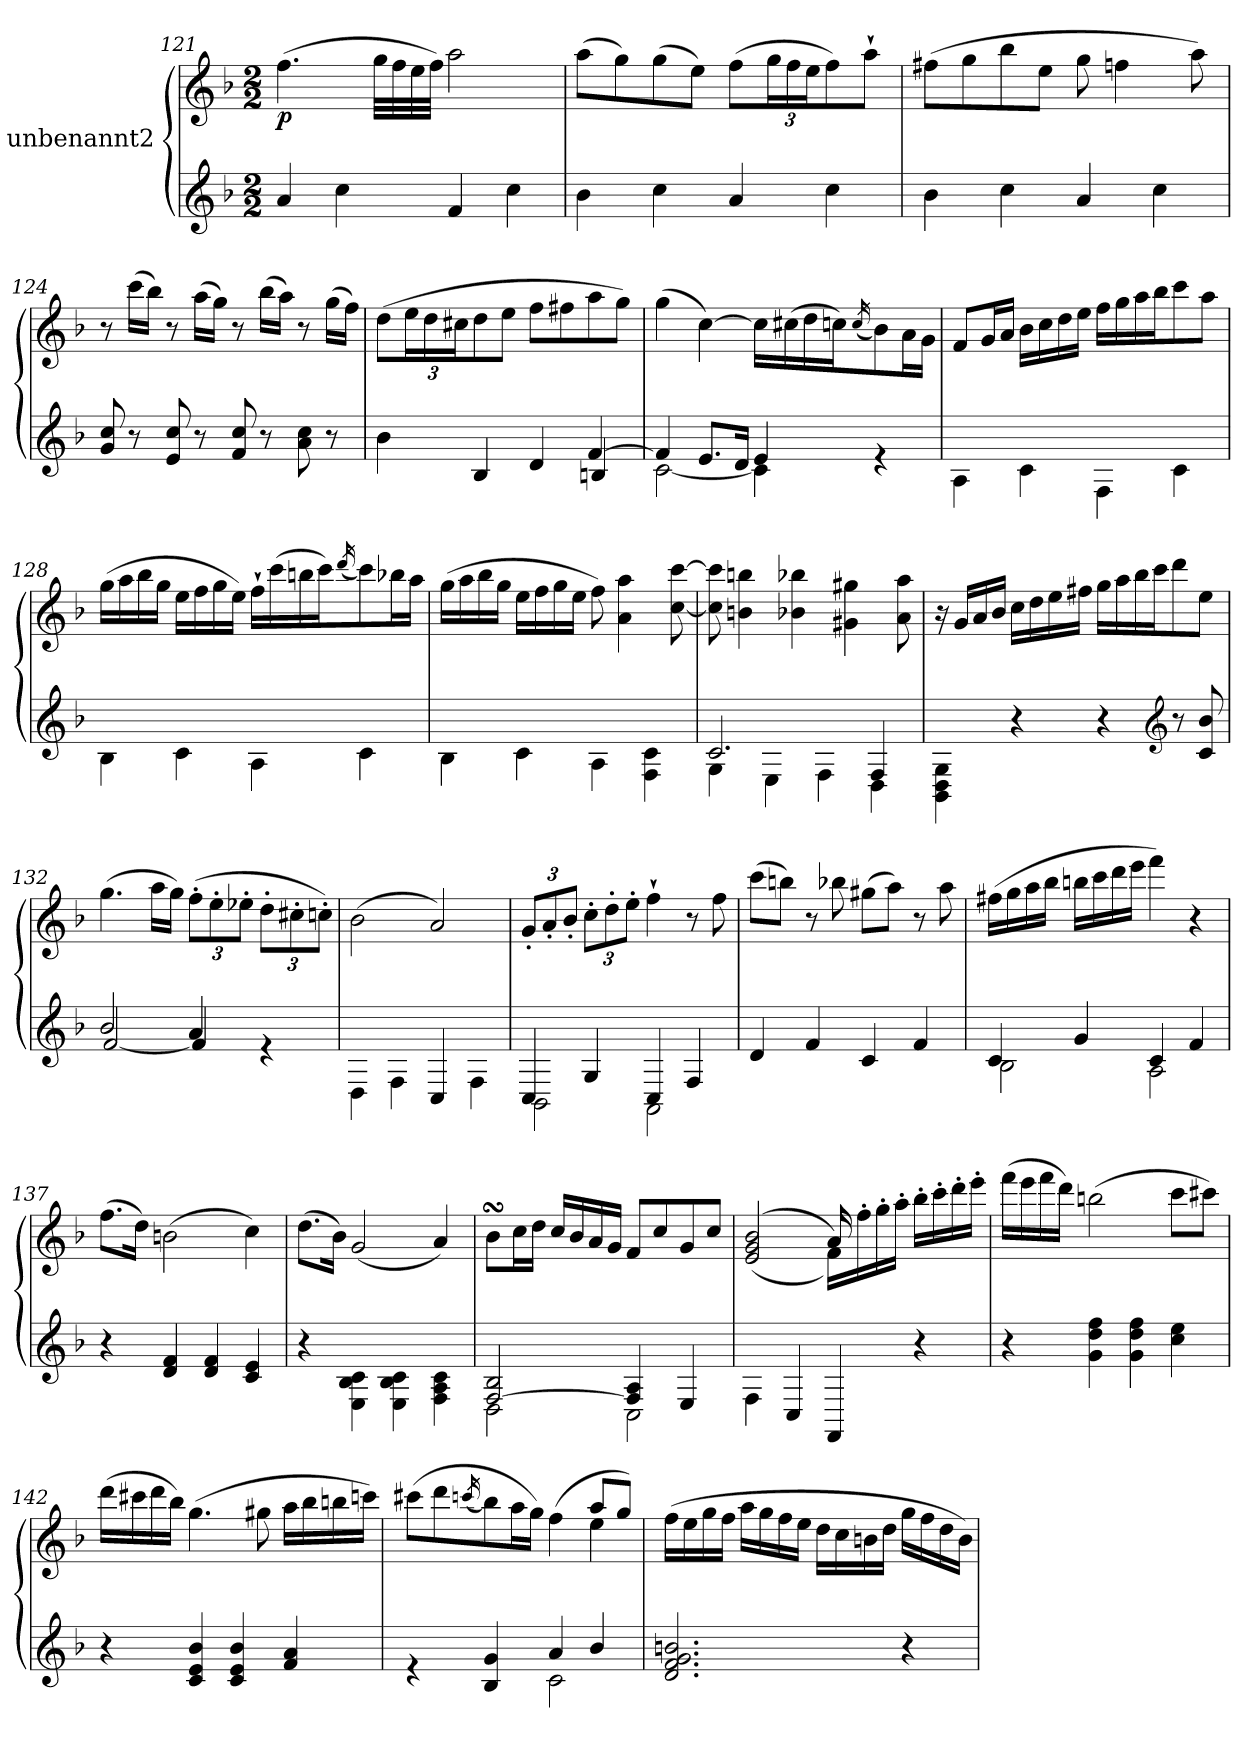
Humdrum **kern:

**kern	**kern	**dynam
*part1	*part1	*part1
*staff2	*staff1	*staff1/2
*I"unbenannt2	*	*
*clefG2	*clefG2	*
*k[b-]	*k[b-]	*
*M2/2	*M2/2	*
=121	=121	=121
!	!	!LO:DY:b
4a/	(>4.ff\	p
4cc\	.	.
.	32gg\LLL	.
.	32ff\	.
.	32ee\	.
.	32ff\JJJ)	.
4f/	2aa\	.
4cc\	.	.
=122	=122	=122
4b-\	(>8aa\L	.
.	8gg\)	.
4cc\	(>8gg\	.
.	8ee\J)	.
4a/	(>8ff\L	.
*	*Xbrackettup	*
.	24gg\L	.
.	24ff\	.
.	24ee\J	.
4cc\	8ff\)	.
.	8aa`\J	.
=123	=123	=123
4b-\	(>8ff#X\L	.
.	8gg\	.
4cc\	8bb-\	.
.	8ee\J	.
4a/	8gg\	.
.	4ffn\	.
4cc\	.	.
.	8aa\)	.
=124	=124	=124
8g/ 8cc/	8r	.
8r	(>16ccc\LL	.
.	16bb-\JJ)	.
8e/ 8cc/	8r	.
8r	(>16aa\LL	.
.	16gg\JJ)	.
8f/ 8cc/	8r	.
8r	(>16bb-\LL	.
.	16aa\JJ)	.
8a\ 8cc\	8r	.
8r	(>16gg\LL	.
.	16ff\JJ)	.
=125	=125	=125
*^	*	*
4b-\	2.ryy	(>8dd\L	.
.	.	24ee\L	.
.	.	24dd\	.
.	.	24cc#X\J	.
4B-/	.	8dd\	.
.	.	8ee\J	.
4d/	.	8ff\L	.
.	.	8ff#X\	.
[4f/	4Bn/	8aa\	.
.	.	8gg\J)	.
=126	=126	=126	=126
4f/]	[2c\	(>4gg\	.
8.e/L	.	[4cc\)	.
16d/Jk	.	.	.
4e/	4c\]	16cc\LL]	.
.	.	(>16cc#X\	.
.	.	16dd\	.
.	.	16ccn\J)	.
.	.	(<16qcc/	.
4re	4ryy	8b-\)	.
.	.	16a\L	.
.	.	16g\JJ	.
*v	*v	*	*
=127	=127	=127
4A\	8f/L	.
.	16g/L	.
.	16a/JJ	.
4c\	16b-\LL	.
.	16cc\	.
.	16dd\	.
.	16ee\JJ	.
4F\	16ff\LL	.
.	16gg\	.
.	16aa\	.
.	16bb-\J	.
4c\	8ccc\	.
.	8aa\J	.
=128	=128	=128
4B-\	(>16gg\LL	.
.	16aa\	.
.	16bb-\	.
.	16gg\JJ	.
4c\	16ee\LL	.
.	16ff\	.
.	16gg\	.
.	16ee\JJ)	.
4A\	16ff`\LL	.
.	(>16ccc\	.
.	16bbn\	.
.	16ccc\J)	.
.	(<16qddd/	.
4c\	8ccc\)	.
.	16bb-X\L	.
.	16aa\JJ	.
=129	=129	=129
4B-\	(>16gg\LL	.
.	16aa\	.
.	16bb-\	.
.	16gg\JJ	.
4c\	16ee\LL	.
.	16ff\	.
.	16gg\	.
.	16ee\JJ	.
4A\	8ff\)	.
.	4a\ 4aa\	.
4F\ 4c\	.	.
.	[8cc\ [8ccc\	.
=130	=130	=130
*^	*	*
2.c/	4G\	8cc\] 8ccc\]	.
.	.	4bn\ 4bbn\	.
.	4E\	.	.
.	.	4b-X\ 4bb-X\	.
.	4F\	.	.
.	.	4g#X\ 4gg#X\	.
4F/	4D\	.	.
.	.	8a\ 8aa\	.
*v	*v	*	*
=131	=131	=131
4BB-\ 4D\ 4G\	16r	.
.	16g/LL	.
.	16a/	.
.	16b-/JJ	.
4r	16cc\LL	.
.	16dd\	.
.	16ee\	.
.	16ff#X\JJ	.
4r	16gg\LL	.
.	16aa\	.
.	16bb-\	.
.	16ccc\J	.
*clefG2	*	*
8r	8ddd\	.
8c/ 8b-/	8ee\J	.
=132	=132	=132
*^	*	*
2b-/	[2f/	(>4.gg\	.
.	.	16aa\LL	.
.	.	16gg\JJ)	.
4a/	4f/]	(>12ff'\L	.
.	.	12ee'\	.
.	.	12ee-X'\J	.
4re	4ryy	12dd'\L	.
.	.	12cc#X'\	.
.	.	12ccn'\J)	.
*v	*v	*	*
=133	=133	=133
4D\	(>2b-\	.
4F\	.	.
4C/	2a/)	.
4F\	.	.
=134	=134	=134
*^	*	*
4C/	2BB-\	12g'/L	.
.	.	12a'/	.
.	.	12b-'/J	.
4G/	.	12cc'\L	.
.	.	12dd'\	.
.	.	12ee'\J	.
4C/	2AA\	4ff`\	.
4F/	.	8r	.
.	.	8ff\	.
*v	*v	*	*
=135	=135	=135
4d/	(>8ccc\L	.
.	8bbn\J)	.
4f/	8r	.
.	8bb-X\	.
4c/	(>8gg#X\L	.
.	8aa\J)	.
4f/	8r	.
.	8aa\	.
=136	=136	=136
*^	*	*
4c/	2B-\	(>16ff#X\LL	.
.	.	16gg\	.
.	.	16aa\	.
.	.	16bb-\JJ	.
4g/	.	16bbn\LL	.
.	.	16ccc\	.
.	.	16ddd\	.
.	.	16eee\JJ	.
4c/	2A\	4fff\)	.
4f/	.	4r	.
*v	*v	*	*
=137	=137	=137
4r	(>8.ff\L	.
.	16dd\Jk)	.
4d/ 4f/	(>2bn\	.
4d/ 4f/	.	.
4c/ 4e/	4cc\)	.
=138	=138	=138
4r	(>8.dd\L	.
.	16b-\Jk)	.
4E\ 4B-\ 4c\	(<2g/	.
4E\ 4B-\ 4c\	.	.
4F\ 4A\ 4c\	4a/)	.
=139	=139	=139
*^	*	*
[2F/ 2B-/	2D\	8b-sSSs\L	.
.	.	16cc\L	.
.	.	16dd\JJ	.
.	.	16cc/LL	.
.	.	16b-/	.
.	.	16a/	.
.	.	16g/JJ	.
4F/] 4A/	2C\	8f/L	.
.	.	8cc/	.
4E/	.	8g/	.
.	.	8cc/J	.
*v	*v	*	*
=140	=140	=140
*	*^	*
4F\	(>(<2e/ 2g/ 2b-/	2ryy	.
4C/	.	.	.
4FF/	16f\LL))	16a/	.
.	16ff'\	4..ryy	.
.	16gg'\	.	.
.	16aa'\JJ	.	.
4r	16bb-'\LL	.	.
.	16ccc'\	.	.
.	16ddd'\	.	.
.	16eee'\JJ	.	.
*	*v	*v	*
=141	=141	=141
4r	(>16fff\LL	.
.	16eee\	.
.	16fff\	.
.	16ddd\JJ)	.
4g\ 4dd\ 4ff\	(>2bbn\	.
4g\ 4dd\ 4ff\	.	.
4cc\ 4ee\	8ccc\L	.
.	8ccc#X\J)	.
=142	=142	=142
4r	(>16ddd\LL	.
.	16ccc#X\	.
.	16ddd\	.
.	16bb-\JJ)	.
4c/ 4e/ 4b-/	(>4.gg\	.
4c/ 4e/ 4b-/	.	.
.	8gg#X\	.
4f/ 4a/	16aa\LL	.
.	16bb-\	.
.	16bbn\	.
.	16cccn\JJ)	.
=143	=143	=143
*^	*^	*
4re	2ryy	(>8ccc#X\L	2.ryy	.
.	.	8ddd\	.	.
.	.	(<16qcccn/	.	.
4B-/ 4g/	.	8bb-\)	.	.
.	.	16aa\L	.	.
.	.	16gg\JJ)	.	.
4a/	2c\	(>4ff\	.	.
4b-/	.	8aa/L	4ee\	.
.	.	8gg/J)	.	.
*v	*v	*	*	*
*	*v	*v	*
=144	=144	=144
2.d/ 2.f/ 2.g/ 2.bn/	(>16ff\LL	.
.	16ee\	.
.	16gg\	.
.	16ff\JJ	.
.	16aa\LL	.
.	16gg\	.
.	16ff\	.
.	16ee\JJ	.
.	16dd\LL	.
.	16cc\	.
.	16bn\	.
.	16dd\JJ	.
4r	16gg\LL	.
.	16ff\	.
.	16dd\	.
.	16b\JJ)	.
=	=	=
*-	*-	*-
